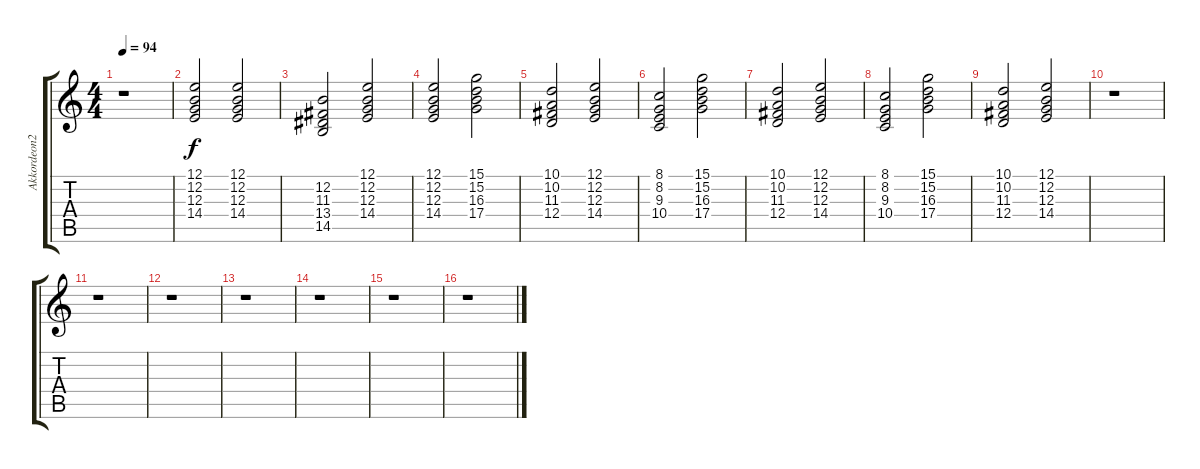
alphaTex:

\track ("Akkordeon2" "Akkordeon2") {instrument accordion}
\staff {score tabs}
\tuning (E4 B3 G3 D3 A2 E2) {hide}
\ts (4 4)
\tempo 94
\clef g2
\ks c
r.1{dy f instrument accordion} |
(12.1 12.2 12.3 14.4).2 (12.1 12.2 12.3 14.4).2 |
(12.2 11.3 13.4 14.5).2 (12.1 12.2 12.3 14.4).2 |
(12.1 12.2 12.3 14.4).2 (15.1 15.2 16.3 17.4).2 |
(10.1 10.2 11.3 12.4).2 (12.1 12.2 12.3 14.4).2 |
(8.1 8.2 9.3 10.4).2 (15.1 15.2 16.3 17.4).2 |
(10.1 10.2 11.3 12.4).2 (12.1 12.2 12.3 14.4).2 |
(8.1 8.2 9.3 10.4).2 (15.1 15.2 16.3 17.4).2 |
(10.1 10.2 11.3 12.4).2 (12.1 12.2 12.3 14.4).2 |
r.1 |
r.1 |
r.1 |
r.1 |
r.1 |
r.1 |
r.1
